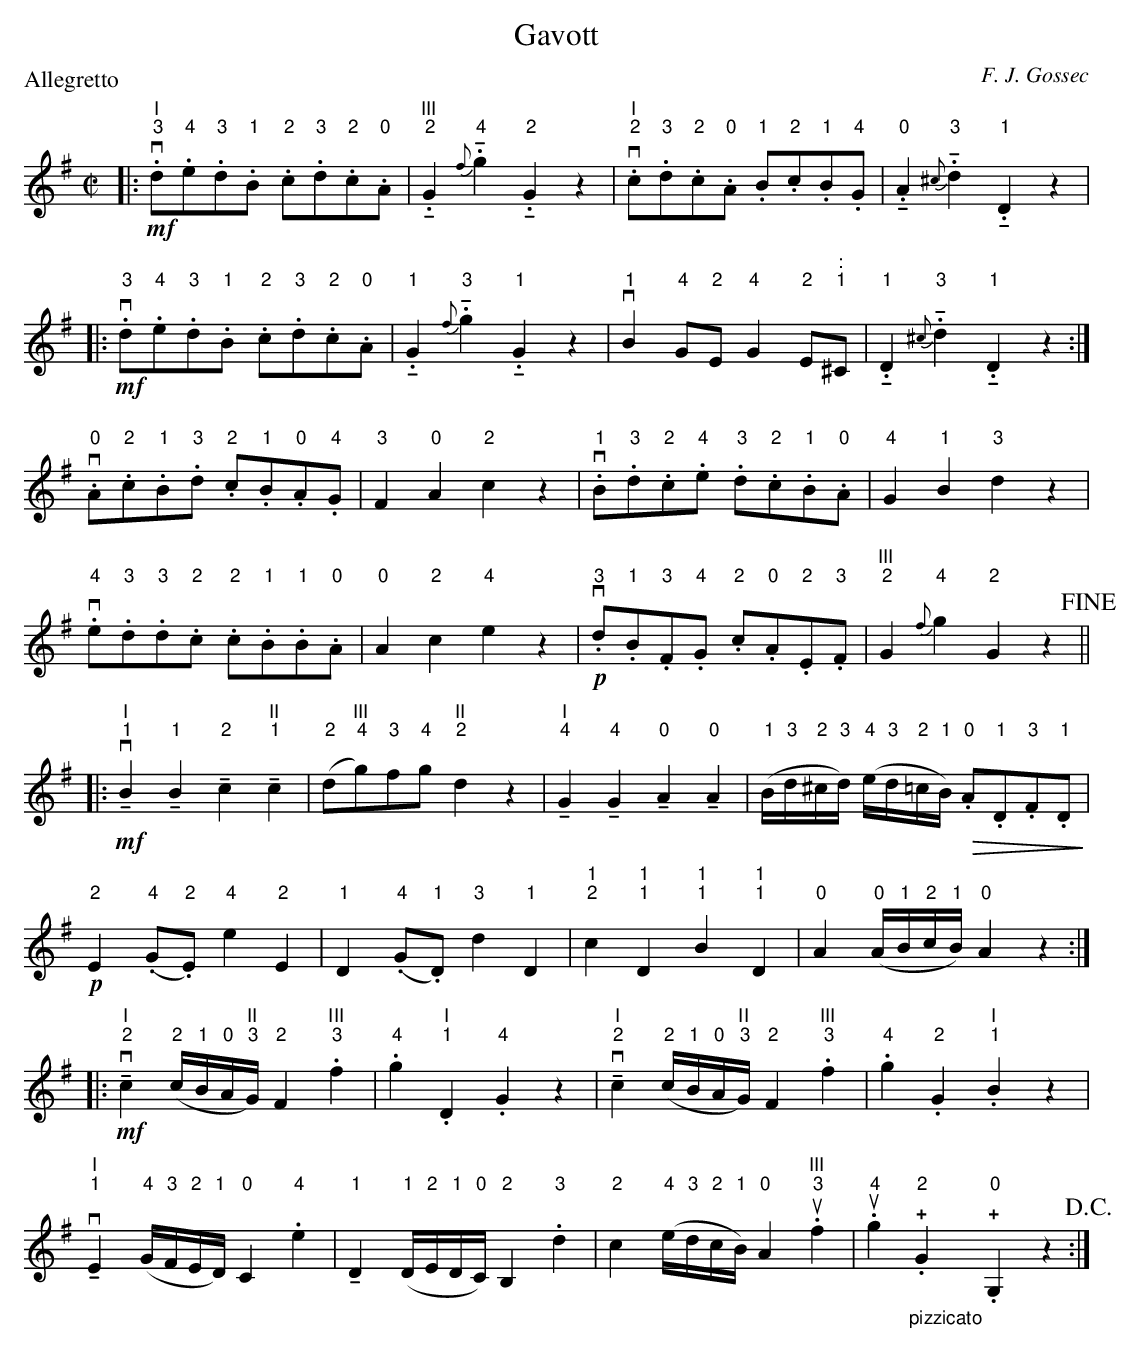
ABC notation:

X:1
T: Gavott
C: F. J. Gossec
P: Allegretto
M: C|
L: 1/8
K: G
|: +mf+ v"I""3".d"4".e"3".d"1".B "2".c"3".d"2".c"0".A | .!tenuto!"III""2"G2{f}.!tenuto!"4"g2.!tenuto!"2"G2z2 | v"I""2".c"3".d"2".c"0".A "1".B"2".c"1".B"4".G | .!tenuto!"0"A2{^c}.!tenuto!"3"d2.!tenuto!"1"D2z2 |
|: +mf+ v"3".d"4".e"3".d"1".B "2".c"3".d"2".c"0".A | .!tenuto!"1"G2{f}.!tenuto!"3"g2.!tenuto!"1"G2z2 | v"1"B2"4"G"2"E"4"G2"2"E":""1"^C | .!tenuto!"1"D2{^c}.!tenuto!"3"d2.!tenuto!"1"D2z2 :|
v" ""0".A"2".c"1".B"3".d "2".c"1".B"0".A"4".G | "3"F2"0"A2"2"c2z2 | v"1".B"3".d"2".c"4".e "3".d"2".c"1".B"0".A | "4"G2"1"B2"3"d2z2 |
v" ""4".e"3".d"3".d"2".c "2".c"1".B"1".B"0".A | "0"A2"2"c2"4"e2z2 | +p+ v"3".d"1".B"3".F"4".G "2".c"0".A"2".E"3".F | "III""2"G2{f}"4"g2"2"G2z2 !fine! ||
|: +mf+ v!tenuto!"I""1"B2!tenuto!"1"B2!tenuto!"2"c2!tenuto!"II""1"c2 | ("2"d"III""4"g)"3"f"4"g"II""2"d2z2 | !tenuto!"I""4"G2!tenuto!"4"G2!tenuto!"0"A2!tenuto!"0"A2 | ("1"B/"3"d/"2"^c/"3"d/) ("4"e/"3"d/"2"=c/"1"B/) !diminuendo(!"0".A"1".D"3".F"1".D!diminuendo)! |
+p+ "2"E2("4".G"2".E)"4"e2"2"E2 | "1"D2("4".G"1".D)"3"d2"1"D2 | "1""2"c2"1""1"D2"1""1"B2"1""1"D2 | "0"A2("0"A/"1"B/"2"c/"1"B/)"0"A2z2 :|
|: +mf+ v!tenuto!"I""2"c2("2"c/"1"B/"0"A/"II""3"G/)"2"F2"III""3".f2 | "4".g2"I""1".D2"4".G2z2 | v!tenuto!"I""2"c2("2"c/"1"B/"0"A/"II""3"G/)"2"F2"III""3".f2 | "4".g2"2".G2"I""1".B2z2 |
v!tenuto!"I""1"E2("4"G/"3"F/"2"E/"1"D/)"0"C2"4".e2 | !tenuto!"1"D2("1"D/"2"E/"1"D/"0"C/)"2"B,2"3".d2 | "2"c2("4"e/"3"d/"2"c/"1"B/)"0"A2"III""3"u.f2 | "4"u.g2"_pizzicato"!plus!"2".G2"0"!plus!.G,2z2 !D.C.! :|
